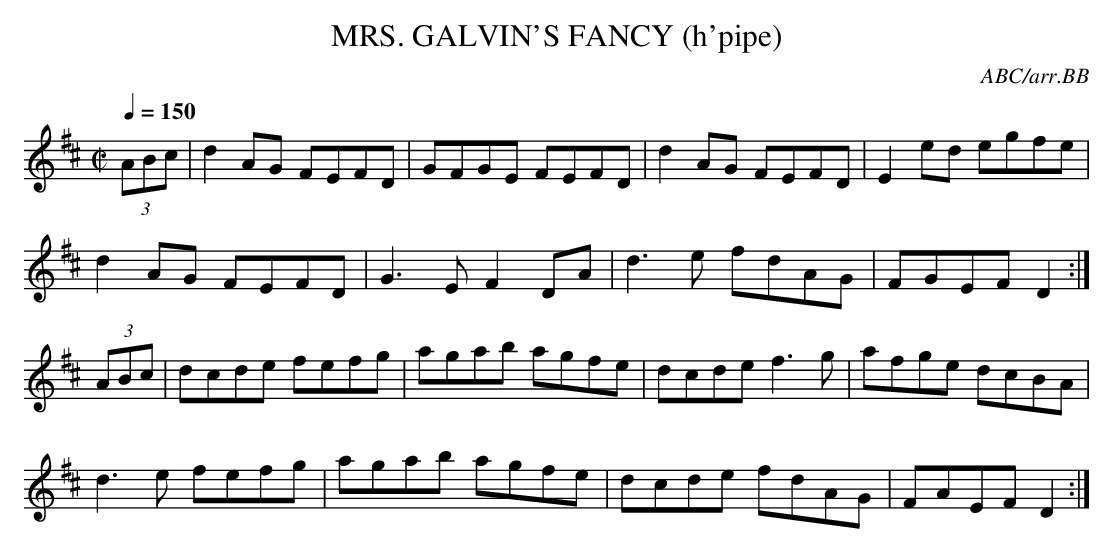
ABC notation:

X:1
T:MRS. GALVIN'S FANCY (h'pipe)
C:ABC/arr.BB
Q:1/4=150
L:1/8
M:C|
K:D
(3ABc|d2AG FEFD|GFGE FEFD|d2AG FEFD|E2ed egfe|
d2AG FEFD|G3E F2 DA|d3e fdAG|FGEF D2:|
(3ABc|dcde fefg|agab agfe|dcde f3g|afge dcBA|
d3e fefg|agab agfe|dcde fdAG|FAEF D2:|
